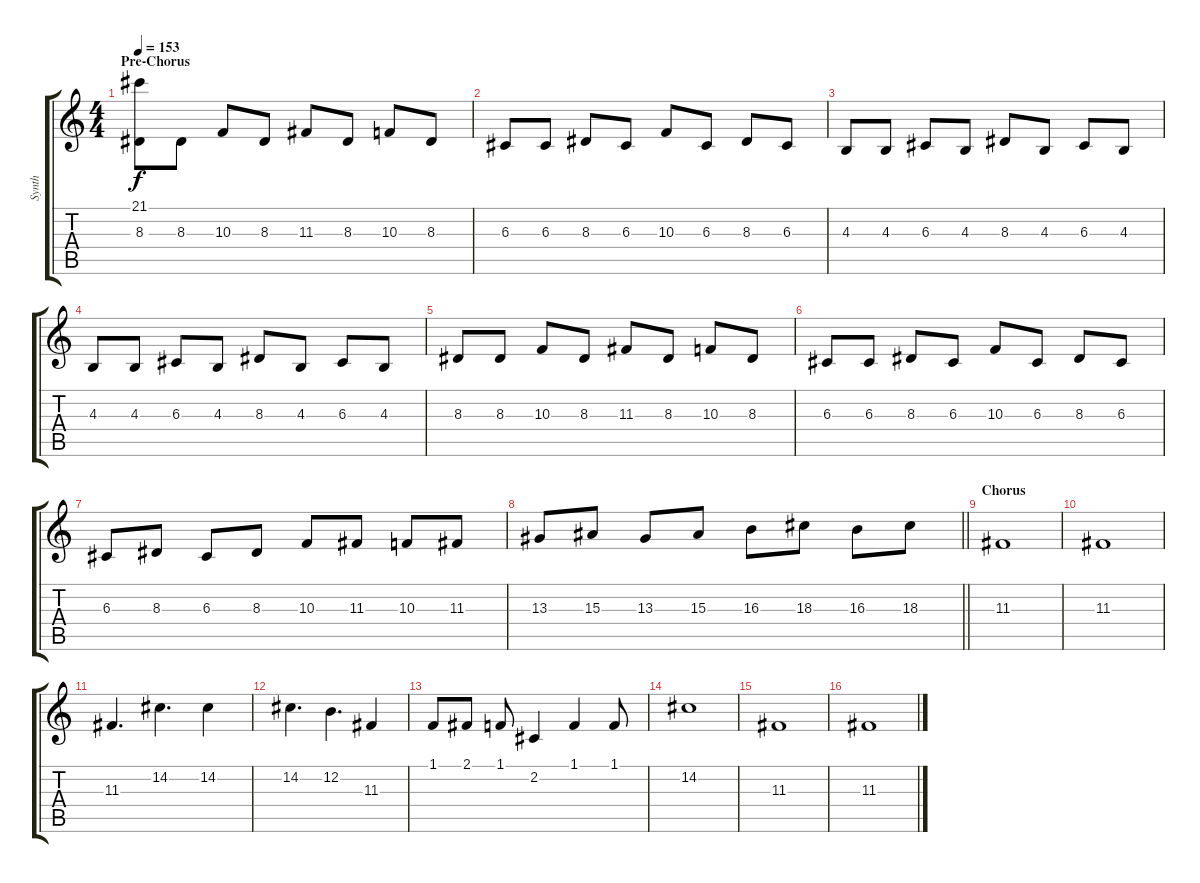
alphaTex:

\track ("Synth" "Synth") {instrument lead2sawtooth}
\staff {score tabs}
\tuning (E4 B3 G3 D3 A2 E2) {hide}
\ts (4 4)
\section ("" "Pre-Chorus")
\tempo 153
\clef g2
\ks c
(21.1{t} 8.3).8{dy f} 8.3.8 10.3.8 8.3.8 11.3.8 8.3.8 10.3.8 8.3.8 |
6.3.8 6.3.8 8.3.8 6.3.8 10.3.8 6.3.8 8.3.8 6.3.8 |
4.3.8 4.3.8 6.3.8 4.3.8 8.3.8 4.3.8 6.3.8 4.3.8 |
4.3.8 4.3.8 6.3.8 4.3.8 8.3.8 4.3.8 6.3.8 4.3.8 |
8.3.8 8.3.8 10.3.8 8.3.8 11.3.8 8.3.8 10.3.8 8.3.8 |
6.3.8 6.3.8 8.3.8 6.3.8 10.3.8 6.3.8 8.3.8 6.3.8 |
6.3.8 8.3.8 6.3.8 8.3.8 10.3.8 11.3.8 10.3.8 11.3.8 |
\barLineRight lightlight
13.3.8 15.3.8 13.3.8 15.3.8 16.3.8 18.3.8 16.3.8 18.3.8 |
\section ("" "Chorus")
11.3.1 |
11.3.1 |
11.3.4{d} 14.2.4{d} 14.2.4 |
14.2.4{d} 12.2.4{d} 11.3.4 |
1.1.8 2.1.8 1.1.8 2.2.4 1.1.4 1.1.8 |
14.2.1 |
11.3.1 |
11.3.1
